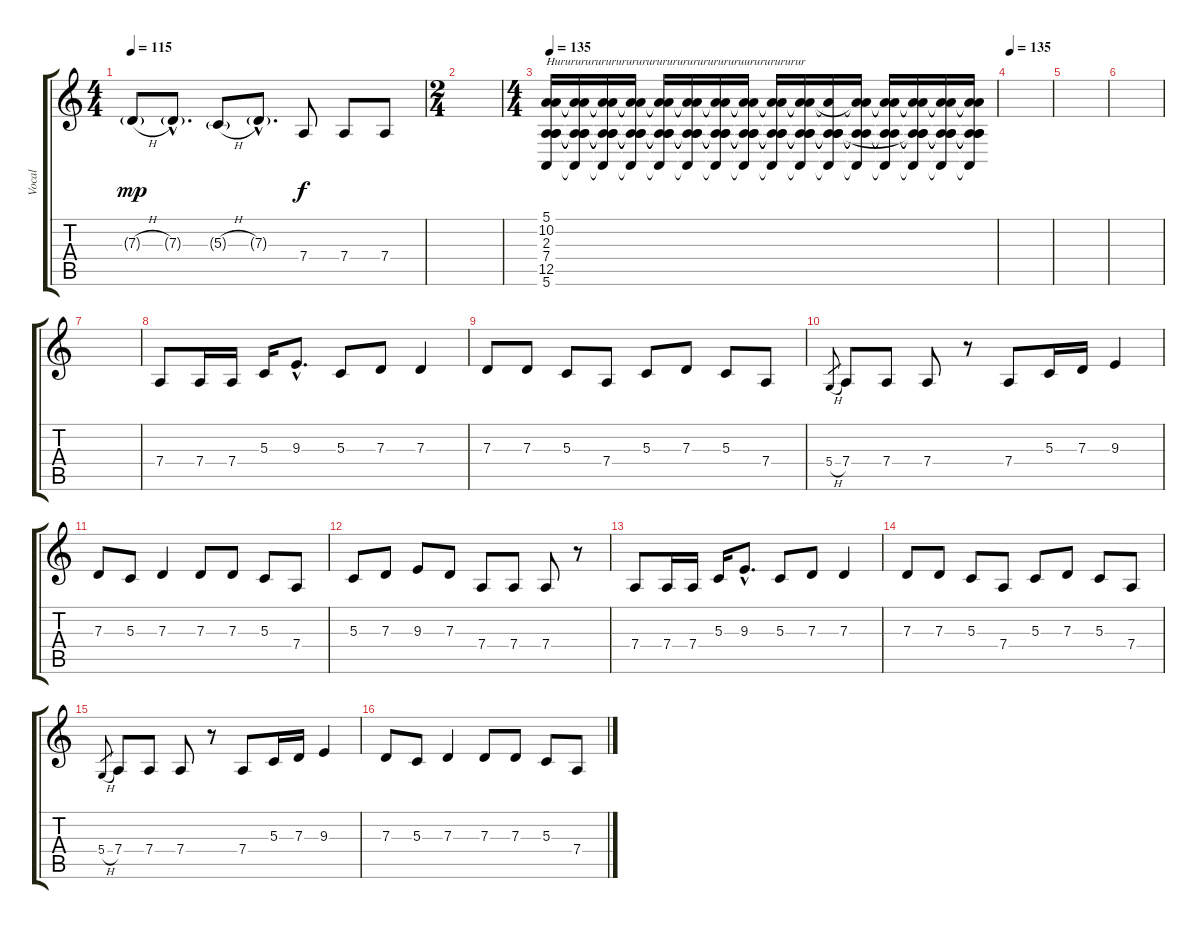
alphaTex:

\track ("Vocal" "Vocal") {instrument choiraahs}
\staff {score tabs}
\tuning (E4 B3 G3 D3 A2 E2) {hide}
\ts (4 4)
\tempo 115
\clef g2
\ks c
7.3{h g}.8{dy mp} 7.3{g hac}.8{d} 5.3{h g}.8 7.3{g hac}.8{d} 7.4.8{dy f} 7.4.8 7.4.8 |
\ts (2 4)
|
\ts (4 4)
\tempo 135
(5.1 10.2 2.3 7.4 12.5 5.6).16{txt "Hururururururururururururururururururuurururururur"} (5.1{t} 10.2{t} 2.3{t} 7.4{t} 12.5{t} 5.6{t}).16 (5.1{t} 10.2{t} 2.3{t} 7.4{t} 12.5{t} 5.6{t}).16 (5.1{t} 10.2{t} 2.3{t} 7.4{t} 12.5{t} 5.6{t}).16 (5.1{t} 10.2{t} 2.3{t} 7.4{t} 12.5{t} 5.6{t}).16 (5.1{t} 10.2{t} 2.3{t} 7.4{t} 12.5{t} 5.6{t}).16 (5.1{t} 10.2{t} 2.3{t} 7.4{t} 12.5{t} 5.6{t}).16 (5.1{t} 10.2{t} 2.3{t} 7.4{t} 12.5{t} 5.6{t}).16 (5.1{t} 10.2{t} 2.3{t} 7.4{t} 12.5{t} 5.6{t}).16 (5.1{t} 10.2{t} 2.3{t} 7.4{t} 12.5{t} 5.6{t}).16 (10.2{t} 2.3{t} 7.4{t} 12.5{t} 5.6{t}).16 (5.1{t} 10.2{t} 7.4{t} 12.5{t} 5.6{t}).16 (5.1{t} 10.2{t} 7.4{t} 12.5{t} 5.6{t}).16 (5.1{t} 10.2{t} 2.3{t} 7.4{t} 12.5{t} 5.6{t}).16 (5.1{t} 10.2{t} 2.3{t} 7.4{t} 12.5{t} 5.6{t}).16 (5.1{t} 10.2{t} 2.3{t} 7.4{t} 12.5{t} 5.6{t}).16 |
\tempo 135
|
|
|
|
7.4.8 7.4.16 7.4.16 5.3.16 9.3{hac}.8{d} 5.3.8 7.3.8 7.3.4 |
7.3.8 7.3.8 5.3.8 7.4.8 5.3.8 7.3.8 5.3.8 7.4.8 |
5.4{h}.8{gr} 7.4.8 7.4.8 7.4.8 r.8 7.4.8 5.3.16 7.3.16 9.3.4 |
7.3.8 5.3.8 7.3.4 7.3.8 7.3.8 5.3.8 7.4.8 |
5.3.8 7.3.8 9.3.8 7.3.8 7.4.8 7.4.8 7.4.8 r.8 |
7.4.8 7.4.16 7.4.16 5.3.16 9.3{hac}.8{d} 5.3.8 7.3.8 7.3.4 |
7.3.8 7.3.8 5.3.8 7.4.8 5.3.8 7.3.8 5.3.8 7.4.8 |
5.4{h}.8{gr} 7.4.8 7.4.8 7.4.8 r.8 7.4.8 5.3.16 7.3.16 9.3.4 |
7.3.8 5.3.8 7.3.4 7.3.8 7.3.8 5.3.8 7.4.8
